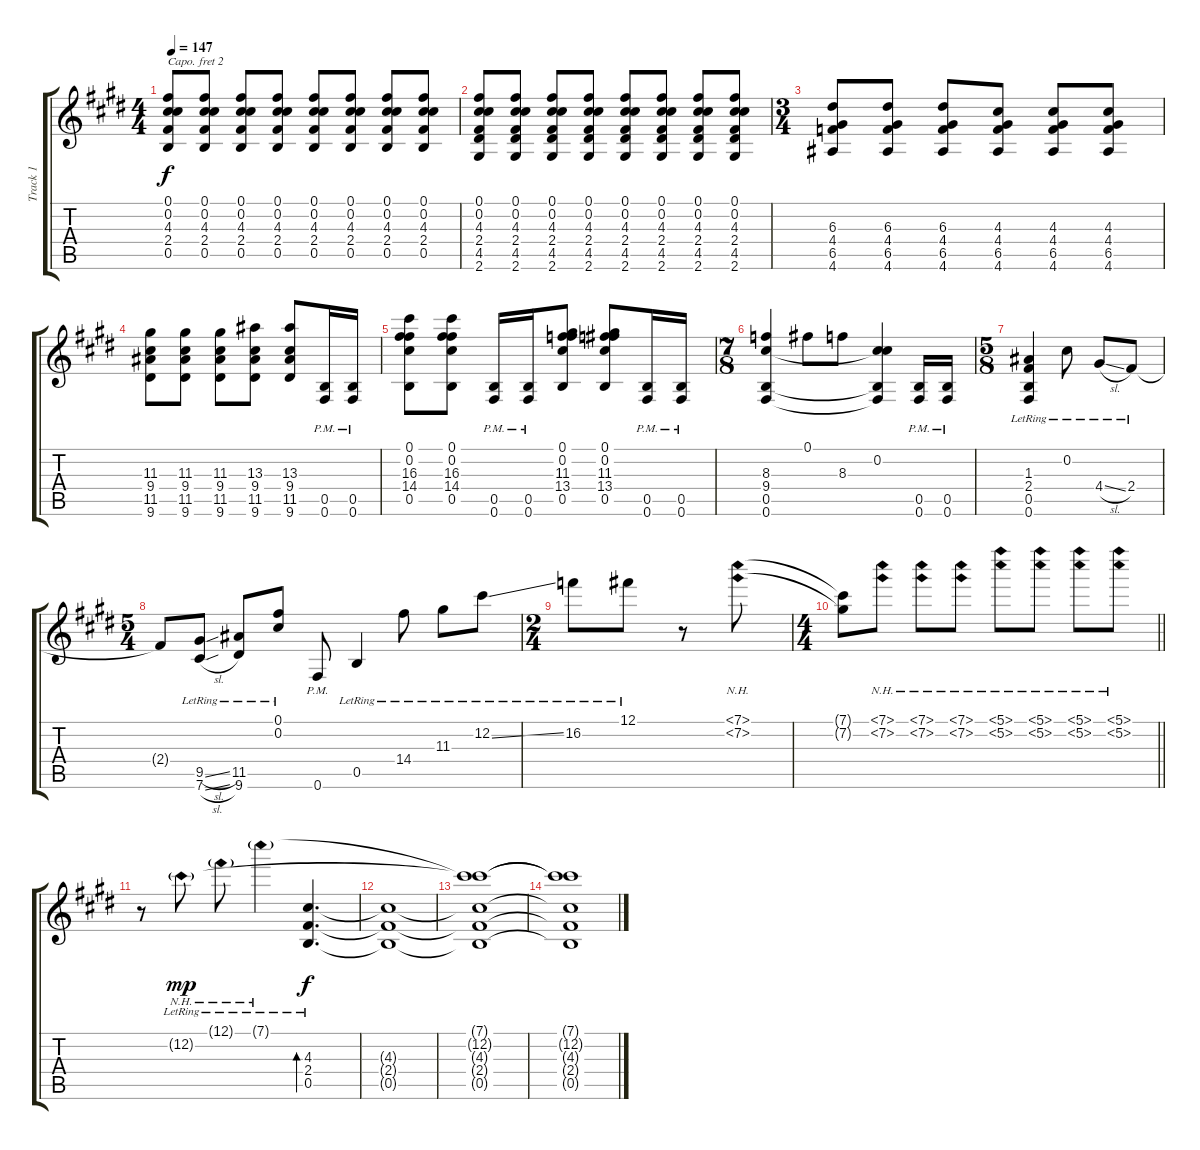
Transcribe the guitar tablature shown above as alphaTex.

\track ("Track 1" "Track 1") {instrument overdrivenguitar}
\staff {score tabs}
\capo 2
\tuning (E4 B3 G3 D3 A2 E2) {hide}
\ts (4 4)
\tempo 147
\clef g2
\ks e
(0.1 0.2 4.3 2.4 0.5).8{dy f} (0.1 0.2 4.3 2.4 0.5).8 (0.1 0.2 4.3 2.4 0.5).8 (0.1 0.2 4.3 2.4 0.5).8 (0.1 0.2 4.3 2.4 0.5).8 (0.1 0.2 4.3 2.4 0.5).8 (0.1 0.2 4.3 2.4 0.5).8 (0.1 0.2 4.3 2.4 0.5).8 |
(0.1 0.2 4.3 2.4 4.5 2.6).8 (0.1 0.2 4.3 2.4 4.5 2.6).8 (0.1 0.2 4.3 2.4 4.5 2.6).8 (0.1 0.2 4.3 2.4 4.5 2.6).8 (0.1 0.2 4.3 2.4 4.5 2.6).8 (0.1 0.2 4.3 2.4 4.5 2.6).8 (0.1 0.2 4.3 2.4 4.5 2.6).8 (0.1 0.2 4.3 2.4 4.5 2.6).8 |
\ts (3 4)
(6.3 4.4 6.5 4.6).8 (6.3 4.4 6.5 4.6).8 (6.3 4.4 6.5 4.6).8 (4.3 4.4 6.5 4.6).8 (4.3 4.4 6.5 4.6).8 (4.3 4.4 6.5 4.6).8 |
(11.3 9.4 11.5 9.6).8 (11.3 9.4 11.5 9.6).8 (11.3 9.4 11.5 9.6).8 (13.3 9.4 11.5 9.6).8 (13.3 9.4 11.5 9.6).8 (0.5{pm} 0.6{pm}).16 (0.5{pm} 0.6{pm}).16 |
(0.1 0.2 16.3 14.4 0.5).8 (0.1 0.2 16.3 14.4 0.5).8 (0.5{pm} 0.6{pm}).16 (0.5{pm} 0.6{pm}).16 (0.1 0.2 11.3 13.4 0.5).8 (0.1 0.2 11.3 13.4 0.5).8 (0.5{pm} 0.6{pm}).16 (0.5{pm} 0.6{pm}).16 |
\ts (7 8)
(8.3 9.4 0.5 0.6).4 0.1.8 8.3.8 (0.2 9.4{t} 0.5{t} 0.6{t}).4 (0.5{pm} 0.6{pm}).16 (0.5{pm} 0.6{pm}).16 |
\ts (5 8)
(1.3{lr} 2.4{lr} 0.5{lr} 0.6{lr}).4 0.2{lr}.8 4.4{sl lr}.8 2.4{lr}.8 |
\ts (5 4)
2.4{t}.8 (9.5{sl lr} 7.6{sl lr}).8 (11.5{lr} 9.6{lr}).8 (0.1{lr} 0.2{lr}).8 0.6{pm}.8 0.5{lr}.4 14.4{lr}.8 11.3{lr}.8 12.2{ss lr}.8 |
\ts (2 4)
16.2{lr}.8 12.1{lr}.8 r.8 (7.1{nh} 7.2{nh}).8 |
\ts (4 4)
\barLineRight lightlight
(7.1{t} 7.2{t}).8 (7.1{nh} 7.2{nh}).8 (7.1{nh} 7.2{nh}).8 (7.1{nh} 7.2{nh}).8 (5.1{nh} 5.2{nh}).8 (5.1{nh} 5.2{nh}).8 (5.1{nh} 5.2{nh}).8 (5.1{nh} 5.2{nh}).8 |
r.8 12.2{nh g lr}.8{dy mp} 12.1{nh g lr}.8 7.1{nh g lr}.4 (4.3{lr} 2.4{lr} 0.5{lr}).4{d bd 480 dy f} |
(4.3{t} 2.4{t} 0.5{t}).1 |
(7.1{t} 12.2{t} 4.3{t} 2.4{t} 0.5{t}).1{volume 0} |
(7.1{t} 12.2{t} 4.3{t} 2.4{t} 0.5{t}).1
